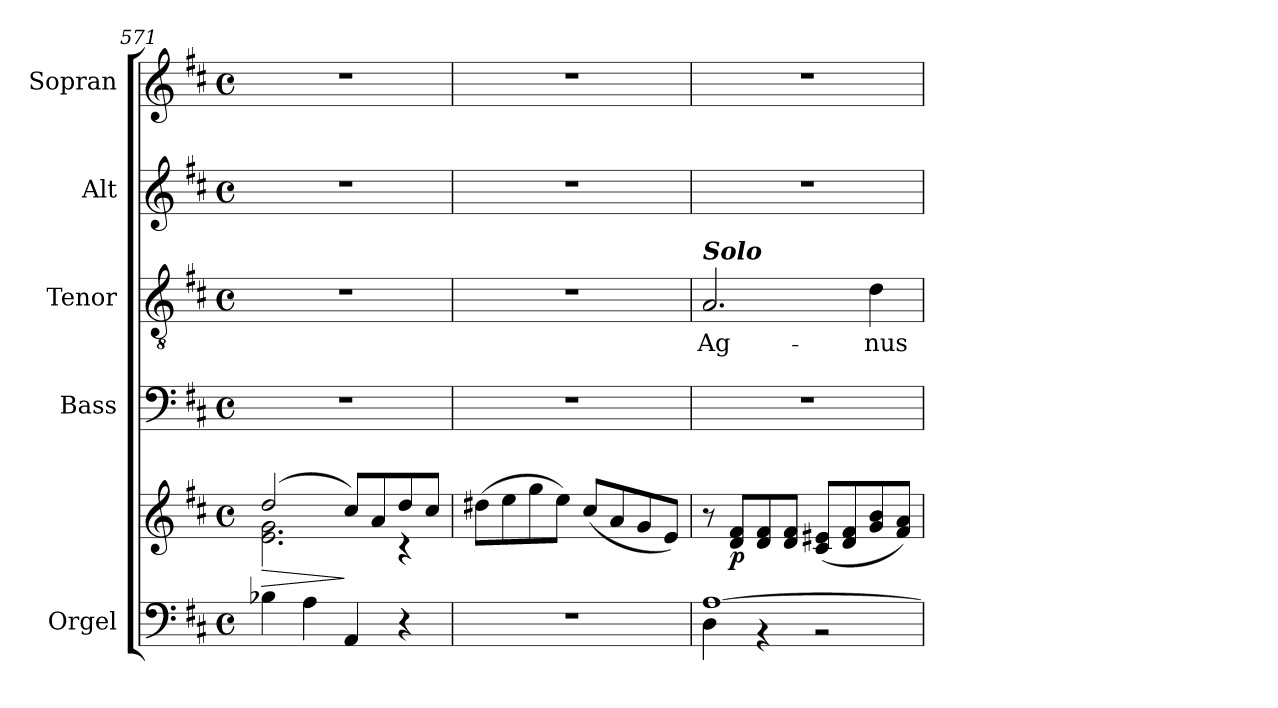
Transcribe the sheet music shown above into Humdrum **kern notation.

**kern	**kern	**dynam	**kern	**kern	**text	**kern	**kern
*part5	*part5	*part5	*part4	*part3	*part3	*part2	*part1
*staff6	*staff5	*staff5/6	*staff4	*staff3	*staff3	*staff2	*staff1
*I"Orgel	*	*	*I"Bass	*I"Tenor	*	*I"Alt	*I"Sopran
*I'Org.	*	*	*I'B	*I'T	*	*I'A	*I'S
*clefF4	*clefG2	*	*clefF4	*clefGv2	*	*clefG2	*clefG2
*k[f#c#]	*k[f#c#]	*	*k[f#c#]	*k[f#c#]	*	*k[f#c#]	*k[f#c#]
*D:	*D:	*	*D:	*D:	*	*D:	*D:
*M4/4	*M4/4	*	*M4/4	*M4/4	*	*M4/4	*M4/4
*met(c)	*met(c)	*	*met(c)	*met(c)	*	*met(c)	*met(c)
=571	=571	=571	=571	=571	=571	=571	=571
!	!	!LO:HP:b	!	!	!	!	!
*	*^	*	*	*	*	*	*
4B-X\	(2dd/	2.e\ 2.g\	>	1r	1r	.	1r	1r
4A\	.	.	.	.	.	.	.	.
4AA/	8cc#/L)	.	]	.	.	.	.	.
.	8a/	.	.	.	.	.	.	.
4r	8dd/	4rc	.	.	.	.	.	.
.	8cc#/J	.	.	.	.	.	.	.
*	*v	*v	*	*	*	*	*	*
=572	=572	=572	=572	=572	=572	=572	=572
1r	(>8dd#X\L	.	1r	1r	.	1r	1r
.	8ee\	.	.	.	.	.	.
.	8gg\	.	.	.	.	.	.
.	8ee\J)	.	.	.	.	.	.
.	(<8cc#/L	.	.	.	.	.	.
.	8a/	.	.	.	.	.	.
.	8g/	.	.	.	.	.	.
.	8e/J)	.	.	.	.	.	.
=573	=573	=573	=573	=573	=573	=573	=573
*^	*	*	*	*	*	*	*
!	!	!	!	!	!LO:TX:a:Bi:t=Solo	!	!	!
!	!	!	!	!	!	!LO:LY:b	!	!
[>1A	4D\	8r	.	1r	2.A/	Ag-	1r	1r
!	!	!	!LO:DY:b	!	!	!	!	!
.	.	8d/ 8f#/L	p	.	.	.	.	.
.	4r	8d/ 8f#/	.	.	.	.	.	.
.	.	8d/ 8f#/J	.	.	.	.	.	.
.	2r	(<8c#/ 8e#X/L	.	.	.	.	.	.
.	.	8d/ 8f#/	.	.	.	.	.	.
!	!	!	!	!	!	!LO:LY:b	!	!
.	.	8g/ 8b/	.	.	4d\	-nus	.	.
.	.	8f#/ 8a/J)	.	.	.	.	.	.
*v	*v	*	*	*	*	*	*	*
=	=	=	=	=	=	=	=
*-	*-	*-	*-	*-	*-	*-	*-
